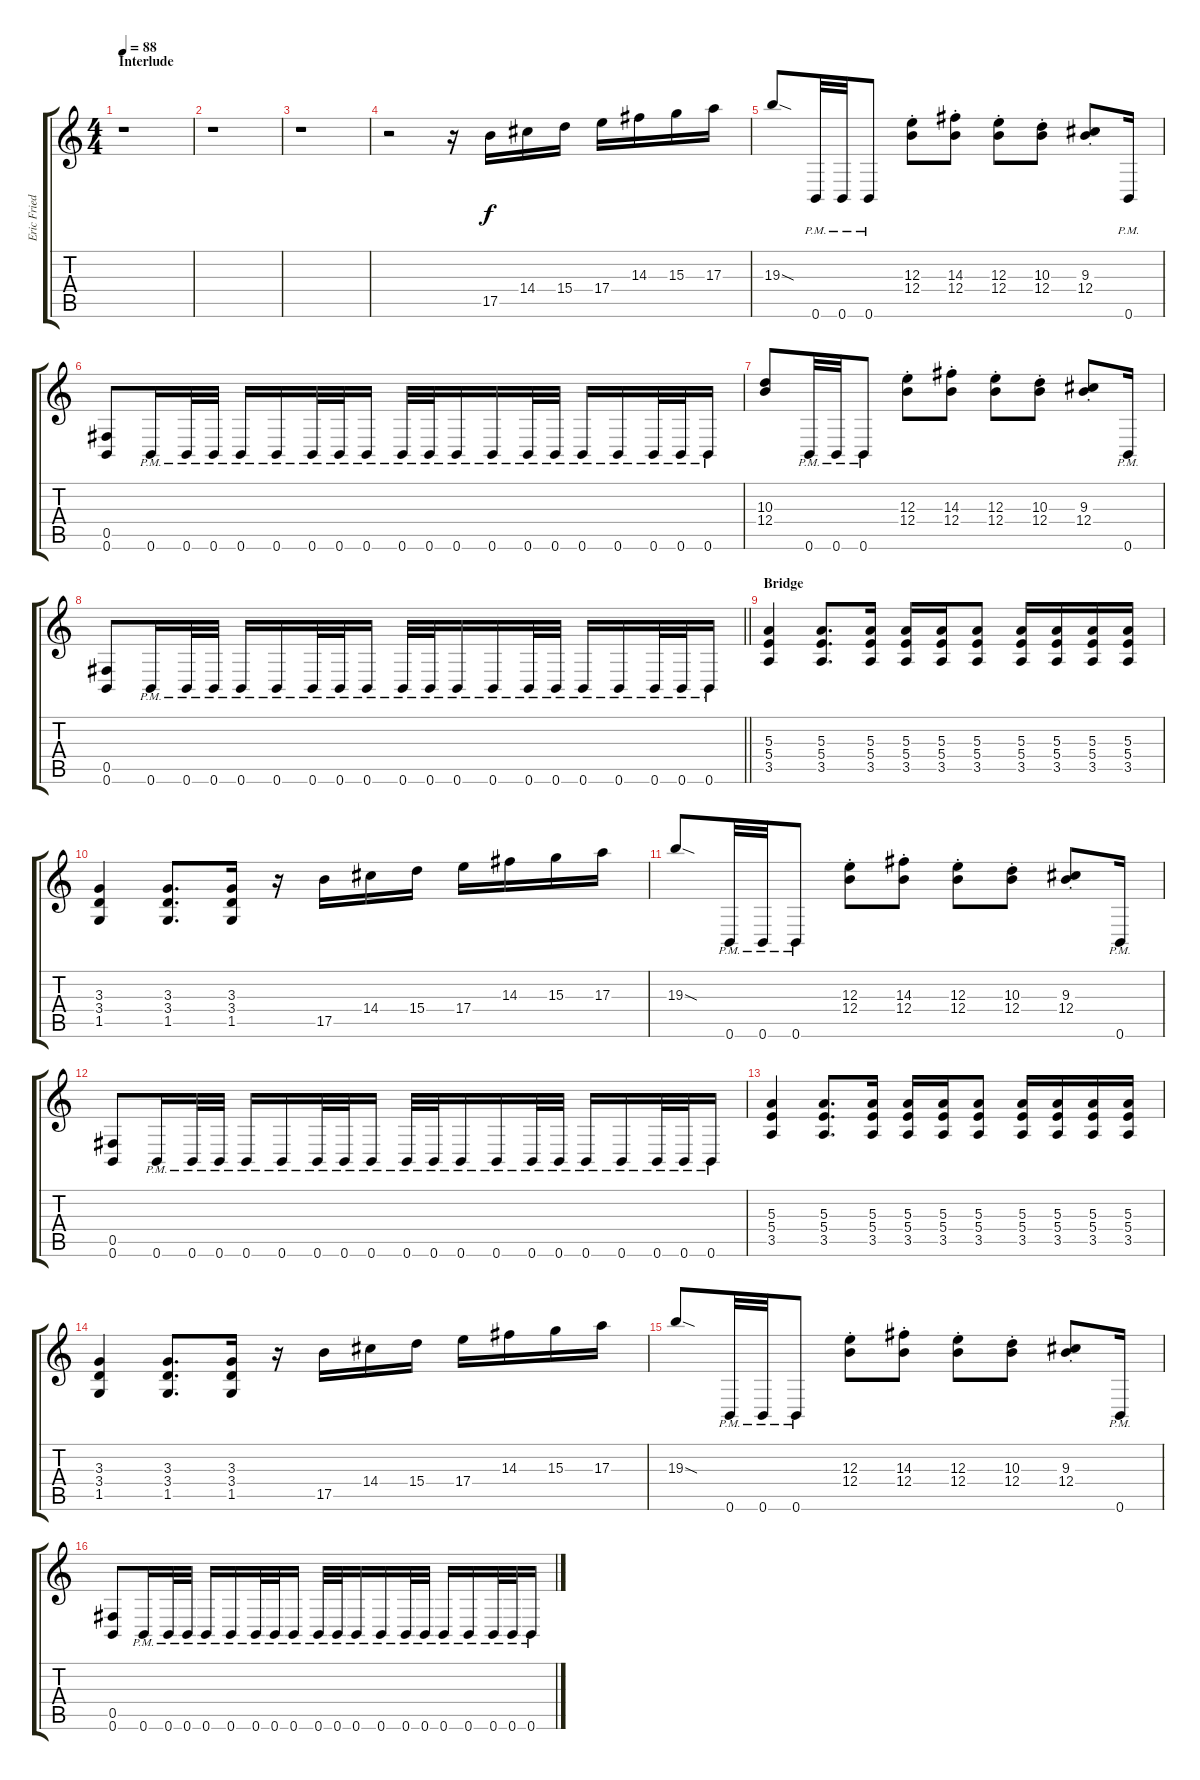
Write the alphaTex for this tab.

\track ("Eric Friedman" "Eric Fried") {instrument distortionguitar}
\staff {score tabs}
\tuning (Db4 Ab3 E3 B2 Gb2 B1) {hide}
\ts (4 4)
\section ("" "Interlude")
\tempo 88
\clef g2
\ks c
r.1{dy f} |
r.1 |
r.1 |
r.2 r.16 17.5.16 14.4.16 15.4.16 17.4.16 14.3.16 15.3.16 17.3.16 |
19.3{sod}.8 0.6{pm}.32 0.6{pm}.32 0.6{pm}.8 (12.3{st} 12.4{st}).8 (14.3{st} 12.4{st}).8 (12.3{st} 12.4{st}).8 (10.3{st} 12.4{st}).8 (9.3{st} 12.4{st}).8 0.6{pm}.16 |
(0.5 0.6).8 0.6{pm}.16 0.6{pm}.32 0.6{pm}.32 0.6{pm}.16 0.6{pm}.16 0.6{pm}.32 0.6{pm}.32 0.6{pm}.16 0.6{pm}.32 0.6{pm}.32 0.6{pm}.16 0.6{pm}.16 0.6{pm}.32 0.6{pm}.32 0.6{pm}.16 0.6{pm}.16 0.6{pm}.32 0.6{pm}.32 0.6{pm}.16 |
(10.3 12.4).8 0.6{pm}.32 0.6{pm}.32 0.6{pm}.8 (12.3{st} 12.4{st}).8 (14.3{st} 12.4{st}).8 (12.3{st} 12.4{st}).8 (10.3{st} 12.4{st}).8 (9.3{st} 12.4{st}).8 0.6{pm}.16 |
\barLineRight lightlight
(0.5 0.6).8 0.6{pm}.16 0.6{pm}.32 0.6{pm}.32 0.6{pm}.16 0.6{pm}.16 0.6{pm}.32 0.6{pm}.32 0.6{pm}.16 0.6{pm}.32 0.6{pm}.32 0.6{pm}.16 0.6{pm}.16 0.6{pm}.32 0.6{pm}.32 0.6{pm}.16 0.6{pm}.16 0.6{pm}.32 0.6{pm}.32 0.6{pm}.16 |
\section ("" "Bridge")
(5.3 5.4 3.5).4 (5.3 5.4 3.5).8{d} (5.3 5.4 3.5).16 (5.3 5.4 3.5).16 (5.3 5.4 3.5).16 (5.3 5.4 3.5).8 (5.3 5.4 3.5).16 (5.3 5.4 3.5).16 (5.3 5.4 3.5).16 (5.3 5.4 3.5).16 |
(3.3 3.4 1.5).4 (3.3 3.4 1.5).8{d} (3.3 3.4 1.5).16 r.16 17.5.16 14.4.16 15.4.16 17.4.16 14.3.16 15.3.16 17.3.16 |
19.3{sod}.8 0.6{pm}.32 0.6{pm}.32 0.6{pm}.8 (12.3{st} 12.4{st}).8 (14.3{st} 12.4{st}).8 (12.3{st} 12.4{st}).8 (10.3{st} 12.4{st}).8 (9.3{st} 12.4{st}).8 0.6{pm}.16 |
(0.5 0.6).8 0.6{pm}.16 0.6{pm}.32 0.6{pm}.32 0.6{pm}.16 0.6{pm}.16 0.6{pm}.32 0.6{pm}.32 0.6{pm}.16 0.6{pm}.32 0.6{pm}.32 0.6{pm}.16 0.6{pm}.16 0.6{pm}.32 0.6{pm}.32 0.6{pm}.16 0.6{pm}.16 0.6{pm}.32 0.6{pm}.32 0.6{pm}.16 |
(5.3 5.4 3.5).4 (5.3 5.4 3.5).8{d} (5.3 5.4 3.5).16 (5.3 5.4 3.5).16 (5.3 5.4 3.5).16 (5.3 5.4 3.5).8 (5.3 5.4 3.5).16 (5.3 5.4 3.5).16 (5.3 5.4 3.5).16 (5.3 5.4 3.5).16 |
(3.3 3.4 1.5).4 (3.3 3.4 1.5).8{d} (3.3 3.4 1.5).16 r.16 17.5.16 14.4.16 15.4.16 17.4.16 14.3.16 15.3.16 17.3.16 |
19.3{sod}.8 0.6{pm}.32 0.6{pm}.32 0.6{pm}.8 (12.3{st} 12.4{st}).8 (14.3{st} 12.4{st}).8 (12.3{st} 12.4{st}).8 (10.3{st} 12.4{st}).8 (9.3{st} 12.4{st}).8 0.6{pm}.16 |
(0.5 0.6).8 0.6{pm}.16 0.6{pm}.32 0.6{pm}.32 0.6{pm}.16 0.6{pm}.16 0.6{pm}.32 0.6{pm}.32 0.6{pm}.16 0.6{pm}.32 0.6{pm}.32 0.6{pm}.16 0.6{pm}.16 0.6{pm}.32 0.6{pm}.32 0.6{pm}.16 0.6{pm}.16 0.6{pm}.32 0.6{pm}.32 0.6{pm}.16
